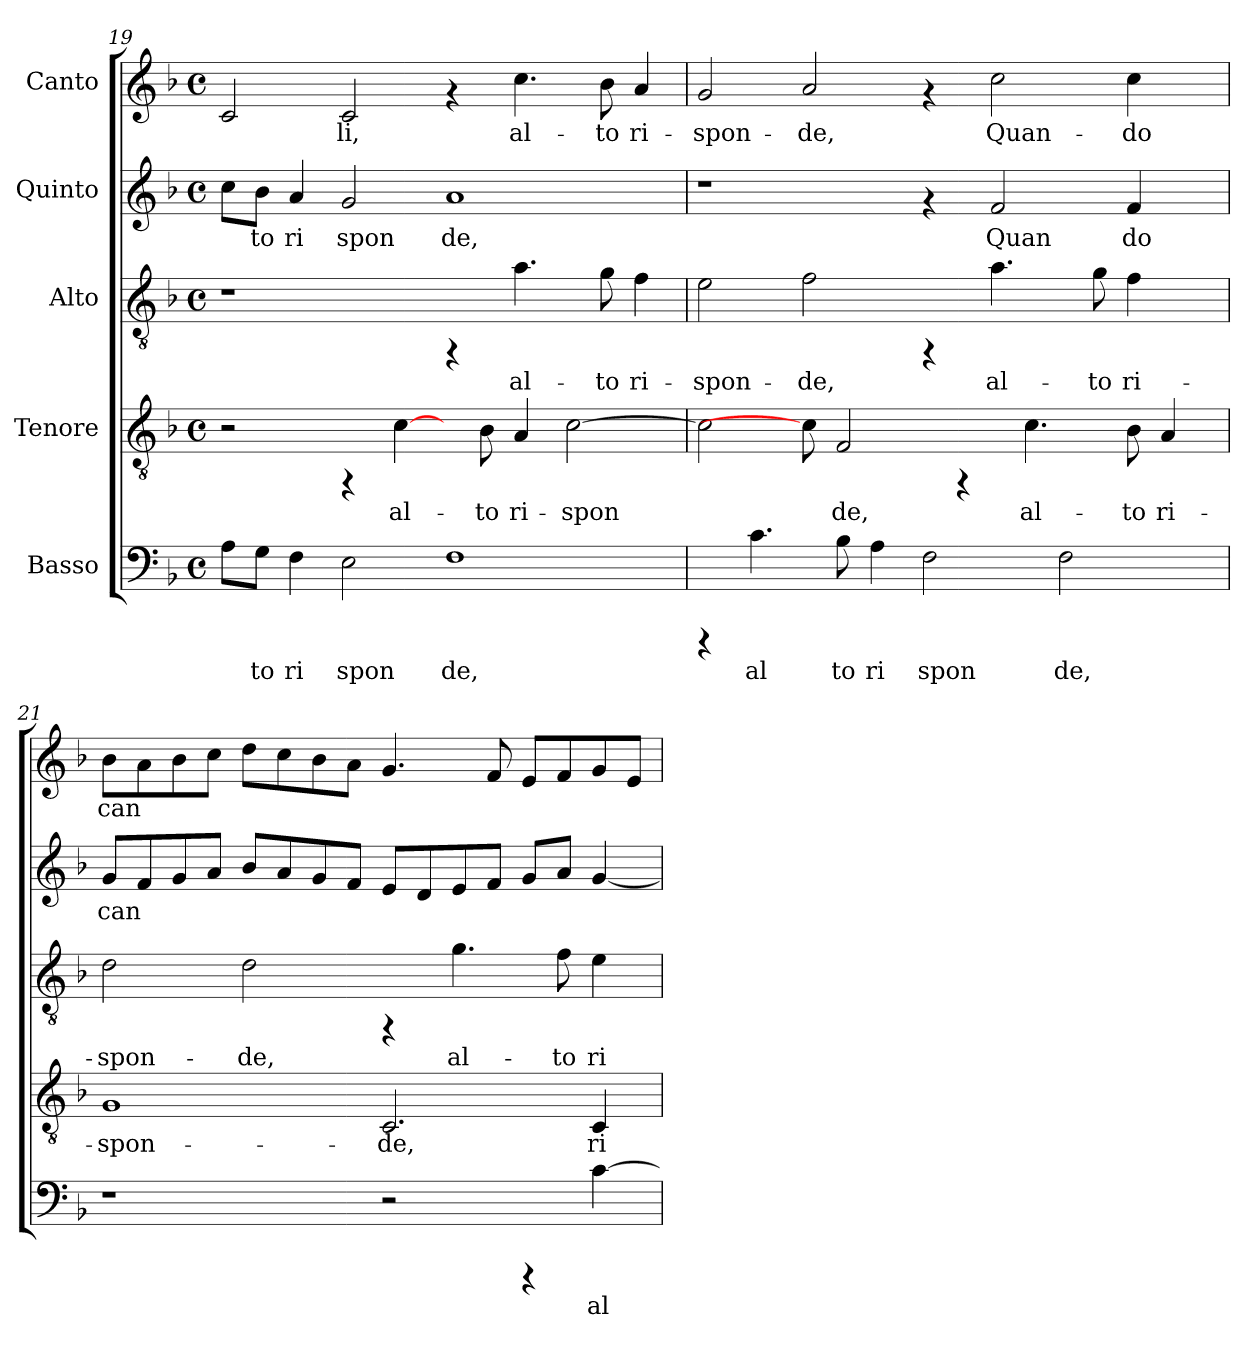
**kern	**text	**kern	**text	**kern	**text	**kern	**text	**kern	**text
*part5	*part5	*part4	*part4	*part3	*part3	*part2	*part2	*part1	*part1
*staff5	*staff5	*staff4	*staff4	*staff3	*staff3	*staff2	*staff2	*staff1	*staff1
*I"Basso	*	*I"Tenore	*	*I"Alto	*	*I"Quinto	*	*I"Canto	*
!!LO:PB:g=z
*clefF4	*	*clefGv2	*	*clefGv2	*	*clefG2	*	*clefG2	*
*k[b-]	*	*k[b-]	*	*k[b-]	*	*k[b-]	*	*k[b-]	*
*F:	*	*F:	*	*F:	*	*F:	*	*F:	*
*M4/4	*	*M4/4	*	*M4/4	*	*M4/4	*	*M4/4	*
*met(c)	*	*met(c)	*	*met(c)	*	*met(c)	*	*met(c)	*
=19	=19	=19	=19	=19	=19	=19	=19	=19	=19
!	!LO:LY:b:cj	!	!	!	!	!	!LO:LY:b:cj	!	!LO:LY:b:cj
8A\L	.	2r	.	1r	.	8cc\L	.	2c/	.
!	!LO:LY:b:cj	!	!	!	!	!	!LO:LY:b:cj	!	!
8G\J	to	.	.	.	.	8b-\J	to	.	.
!	!LO:LY:b:cj	!	!	!	!	!	!LO:LY:b:cj	!	!
4F\	ri	.	.	.	.	4a/	ri	.	.
!	!LO:LY:b:cj	!	!	!	!	!	!LO:LY:b:cj	!	!LO:LY:b:cj
2E\	spon	4rFF	.	.	.	2g/	spon	2c/	li,
!	!	!	!LO:LY:b:cj	!	!	!	!	!	!
.	.	[4c\	al-	.	.	.	.	.	.
!	!LO:LY:b:cj	!	!	!	!	!	!LO:LY:b:cj	!	!
1F	de,	8ryy	.	4rFF	.	1a	de,	4rf	.
!	!	!	!LO:LY:b:cj	!	!	!	!	!	!
.	.	8B-\	-to	.	.	.	.	.	.
!	!	!	!LO:LY:b:cj	!	!LO:LY:b:cj	!	!	!	!LO:LY:b:cj
.	.	4A/	ri-	4.a\	al-	.	.	4.cc\	al-
!	!	!	!LO:LY:b:cj	!	!	!	!	!	!
.	.	[>2c\	-spon-	.	.	.	.	.	.
!	!	!	!	!	!LO:LY:b:cj	!	!	!	!LO:LY:b:cj
.	.	.	.	8g\	-to	.	.	8b-\	-to
!	!	!	!	!	!LO:LY:b:cj	!	!	!	!LO:LY:b:cj
.	.	.	.	4f\	ri-	.	.	4a/	ri-
=20	=20	=20	=20	=20	=20	=20	=20	=20	=20
!	!	!	!LO:LY:b:cj	!	!LO:LY:b:cj	!	!	!	!LO:LY:b:cj
4rCCC	.	2c\]	--	2e\	-spon-	1r	.	2g/	-spon-
!	!LO:LY:b:cj	!	!	!	!	!	!	!	!
4.c\	al	.	.	.	.	.	.	.	.
!	!	!	!	!	!LO:LY:b:cj	!	!	!	!LO:LY:b:cj
.	.	8c\]	.	2f\	-de,	.	.	2a/	-de,
!	!LO:LY:b:cj	!	!LO:LY:b:cj	!	!	!	!	!	!
8B-\	to	2F/	-de,	.	.	.	.	.	.
!	!LO:LY:b:cj	!	!	!	!	!	!	!	!
4A\	ri	.	.	.	.	.	.	.	.
!	!LO:LY:b:cj	!	!	!	!	!	!	!	!
2F\	spon	.	.	4rFF	.	4rf	.	4rf	.
.	.	4rFF	.	.	.	.	.	.	.
!	!	!	!	!	!LO:LY:b:cj	!	!LO:LY:b:cj	!	!LO:LY:b:cj
.	.	.	.	4.a\	al-	2f/	Quan	2cc\	Quan-
!	!	!	!LO:LY:b:cj	!	!	!	!	!	!
.	.	4.c\	al-	.	.	.	.	.	.
!	!LO:LY:b:cj	!	!	!	!	!	!	!	!
2F\	de,	.	.	.	.	.	.	.	.
!	!	!	!	!	!LO:LY:b:cj	!	!	!	!
.	.	.	.	8g\	-to	.	.	.	.
!	!	!	!LO:LY:b:cj	!	!LO:LY:b:cj	!	!LO:LY:b:cj	!	!LO:LY:b:cj
.	.	8B-\	-to	4f\	ri-	4f/	do	4cc\	-do
!	!	!	!LO:LY:b:cj	!	!	!	!	!	!
.	.	4A/	ri-	.	.	.	.	.	.
8ryy	.	.	.	8ryy	.	8ryy	.	8ryy	.
=21	=21	=21	=21	=21	=21	=21	=21	=21	=21
!	!	!	!LO:LY:b:cj	!	!LO:LY:b:cj	!	!LO:LY:b:cj	!	!LO:LY:b:cj
1r	.	1G	-spon-	2d\	-spon-	8g/L	can	8b-\L	can-
!	!	!	!	!	!	!	!LO:LY:b:cj	!	!LO:LY:b:cj
.	.	.	.	.	.	8f/	.	8a\	--
!	!	!	!	!	!	!	!LO:LY:b:cj	!	!LO:LY:b:cj
.	.	.	.	.	.	8g/	.	8b-\	--
!	!	!	!	!	!	!	!LO:LY:b:cj	!	!LO:LY:b:cj
.	.	.	.	.	.	8a/J	.	8cc\J	--
!	!	!	!	!	!LO:LY:b:cj	!	!LO:LY:b:cj	!	!LO:LY:b:cj
.	.	.	.	2d\	-de,	8b-/L	.	8dd\L	--
!	!	!	!	!	!	!	!LO:LY:b:cj	!	!LO:LY:b:cj
.	.	.	.	.	.	8a/	.	8cc\	--
!	!	!	!	!	!	!	!LO:LY:b:cj	!	!LO:LY:b:cj
.	.	.	.	.	.	8g/	.	8b-\	--
!	!	!	!	!	!	!	!LO:LY:b:cj	!	!LO:LY:b:cj
.	.	.	.	.	.	8f/J	.	8a\J	--
!	!	!	!LO:LY:b:cj	!	!	!	!LO:LY:b:cj	!	!LO:LY:b:cj
2r	.	2.C/	-de,	4rFF	.	8e/L	.	4.g/	--
!	!	!	!	!	!	!	!LO:LY:b:cj	!	!
.	.	.	.	.	.	8d/	.	.	.
!	!	!	!	!	!LO:LY:b:cj	!	!LO:LY:b:cj	!	!
.	.	.	.	4.g\	al-	8e/	.	.	.
!	!	!	!	!	!	!	!LO:LY:b:cj	!	!LO:LY:b:cj
.	.	.	.	.	.	8f/J	.	8f/	--
!	!	!	!	!	!	!	!LO:LY:b:cj	!	!LO:LY:b:cj
4rCCC	.	.	.	.	.	8g/L	.	8e/L	--
!	!	!	!	!	!LO:LY:b:cj	!	!LO:LY:b:cj	!	!LO:LY:b:cj
.	.	.	.	8f\	-to	8a/J	.	8f/	--
!	!LO:LY:b:cj	!	!LO:LY:b:cj	!	!LO:LY:b:cj	!	!LO:LY:b:cj	!	!LO:LY:b:cj
[>4c\	al	4C/	ri-	4e\	ri-	[<4g/	.	8g/	--
!	!	!	!	!	!	!	!	!	!LO:LY:b:cj
.	.	.	.	.	.	.	.	8e/J	--
=	=	=	=	=	=	=	=	=	=
*-	*-	*-	*-	*-	*-	*-	*-	*-	*-
